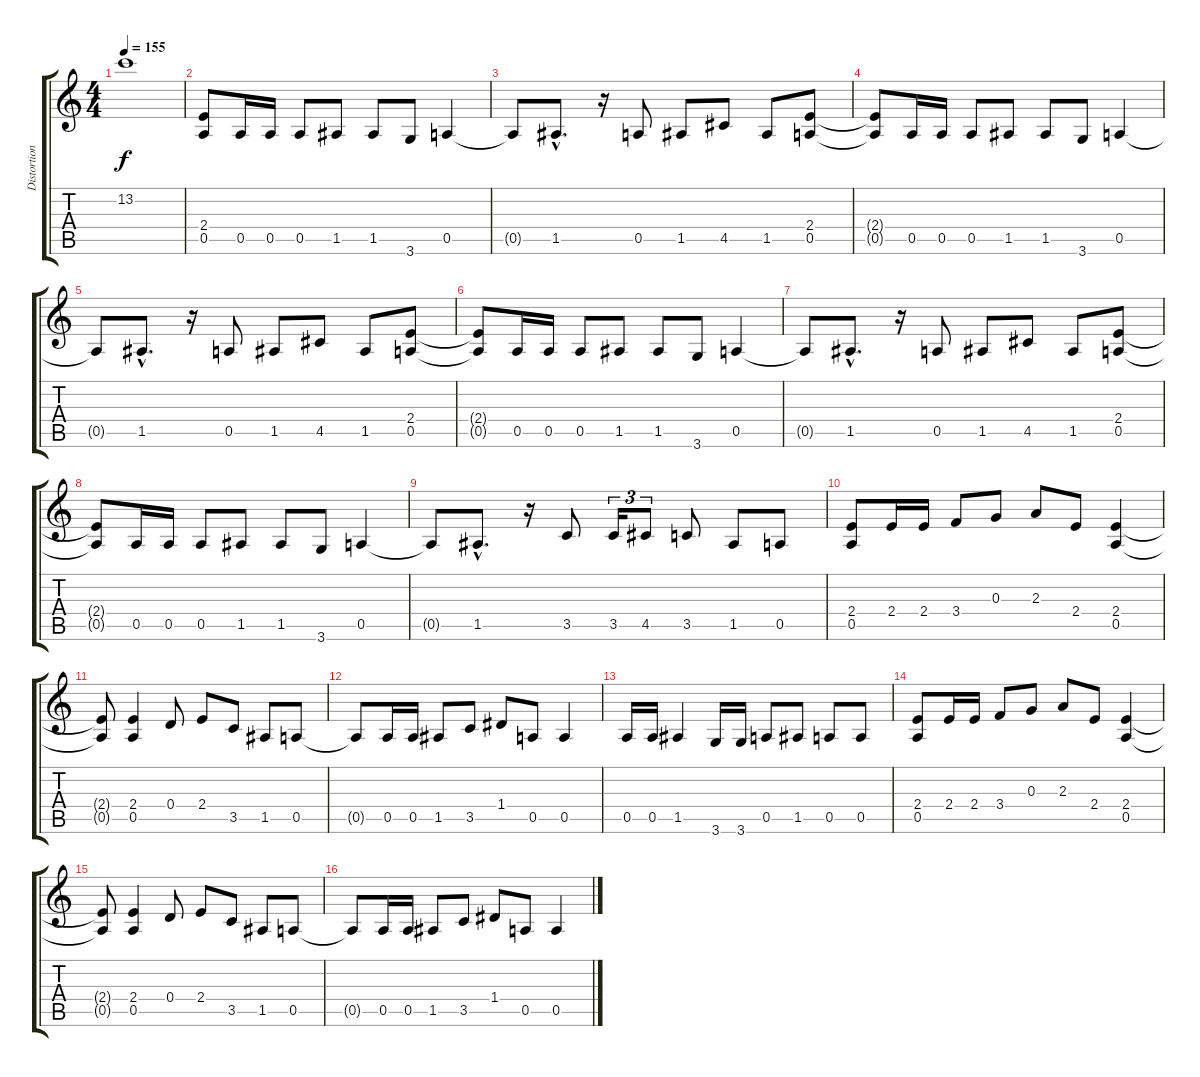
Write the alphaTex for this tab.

\track ("Distortion Guitar" "Distortion") {instrument distortionguitar}
\staff {score tabs}
\tuning (E4 B3 G3 D3 A2 E2) {hide}
\ts (4 4)
\tempo 155
\clef g2
\ks c
13.2{t}.1{dy f} |
(2.4 0.5).8{volume 14 instrument distortionguitar} 0.5.16 0.5.16 0.5.8 1.5.8 1.5.8 3.6.8 0.5.4 |
0.5{t}.8 1.5{hac}.8{d} r.16 0.5.8 1.5.8 4.5.8 1.5.8 (2.4 0.5).8 |
(2.4{t} 0.5{t}).8 0.5.16 0.5.16 0.5.8 1.5.8 1.5.8 3.6.8 0.5.4 |
0.5{t}.8 1.5{hac}.8{d} r.16 0.5.8 1.5.8 4.5.8 1.5.8 (2.4 0.5).8 |
(2.4{t} 0.5{t}).8 0.5.16 0.5.16 0.5.8 1.5.8 1.5.8 3.6.8 0.5.4 |
0.5{t}.8 1.5{hac}.8{d} r.16 0.5.8 1.5.8 4.5.8 1.5.8 (2.4 0.5).8 |
(2.4{t} 0.5{t}).8 0.5.16 0.5.16 0.5.8 1.5.8 1.5.8 3.6.8 0.5.4 |
0.5{t}.8 1.5{hac}.8{d} r.16 3.5.8 3.5.16{tu (3 2)} 4.5.8{tu (3 2)} 3.5.8 1.5.8 0.5.8 |
(2.4 0.5).8{instrument overdrivenguitar} 2.4.16 2.4.16 3.4.8 0.3.8 2.3.8 2.4.8 (2.4 0.5).4 |
(2.4{t} 0.5{t}).8 (2.4 0.5).4 0.4.8 2.4.8 3.5.8 1.5.8 0.5.8 |
0.5{t}.8 0.5.16 0.5.16 1.5.8 3.5.8 1.4.8 0.5.8 0.5.4 |
0.5.16 0.5.16 1.5.4 3.6.16 3.6.16 0.5.8 1.5.8 0.5.8 0.5.8 |
(2.4 0.5).8 2.4.16 2.4.16 3.4.8 0.3.8 2.3.8 2.4.8 (2.4 0.5).4 |
(2.4{t} 0.5{t}).8 (2.4 0.5).4 0.4.8 2.4.8 3.5.8 1.5.8 0.5.8 |
0.5{t}.8 0.5.16 0.5.16 1.5.8 3.5.8 1.4.8 0.5.8 0.5.4
